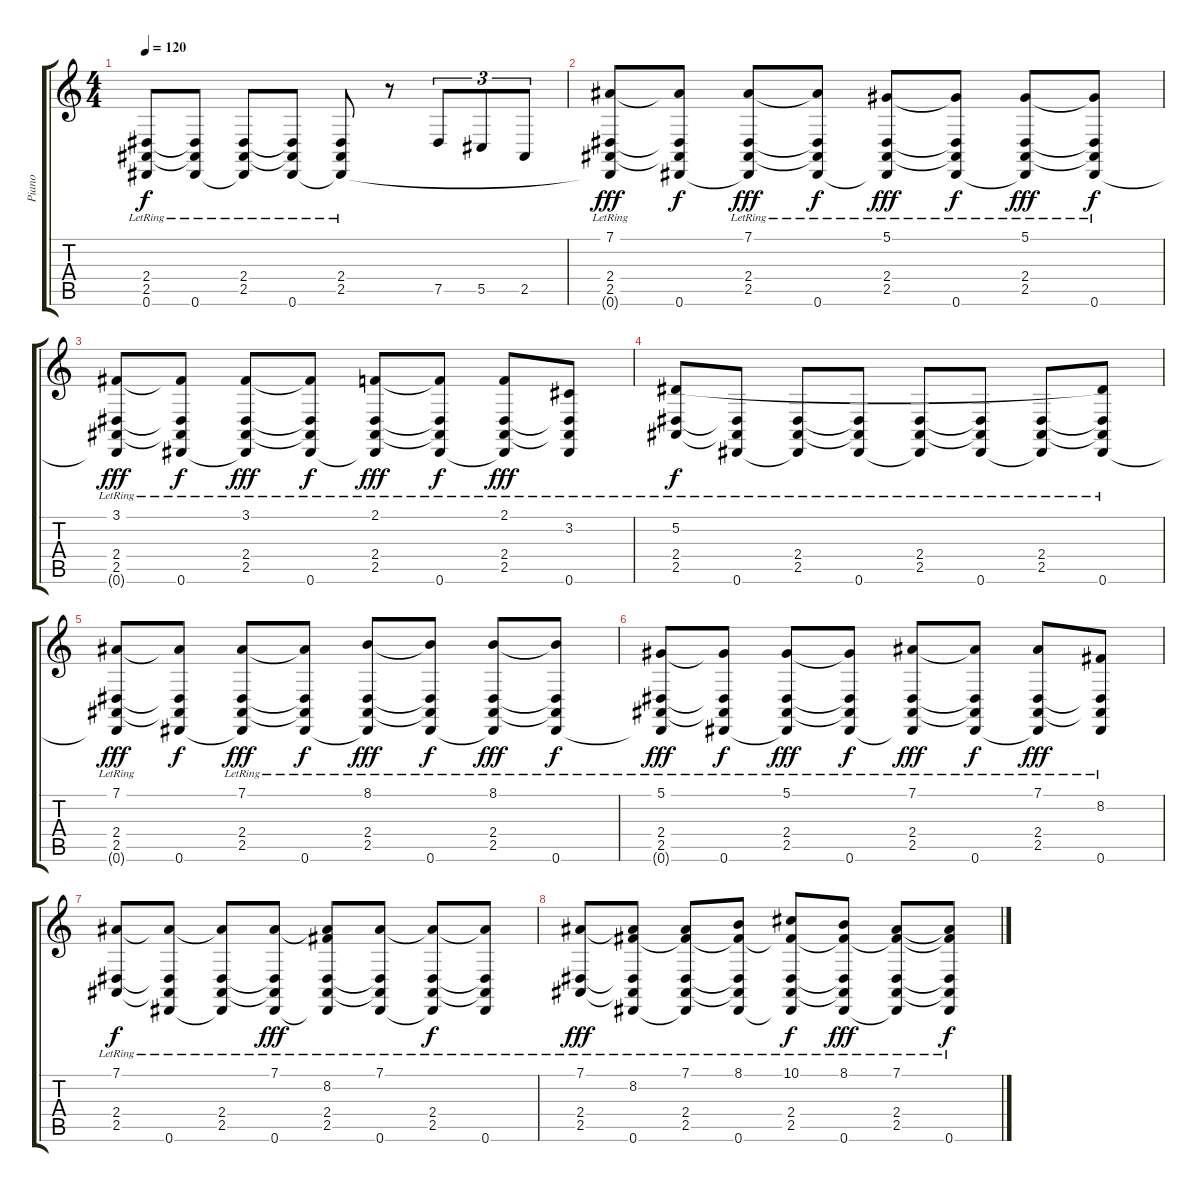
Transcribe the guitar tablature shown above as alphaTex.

\track ("Piano" "Piano") {instrument acousticgrandpiano}
\staff {score tabs}
\tuning (Eb4 Bb3 Gb3 Db3 Ab2 Eb2) {hide}
\ts (4 4)
\tempo 120
\clef g2
\ks c
(2.4{lr} 2.5{lr} 0.6{t}).8{dy f} (2.4{t} 2.5{t} 0.6{lr}).8 (2.4{lr} 2.5{lr} 0.6{t}).8 (2.4{t} 2.5{t} 0.6{lr}).8 (2.4{lr} 2.5{lr} 0.6{t}).8 r.8 7.5.8{tu (3 2)} 5.5.8{tu (3 2)} 2.5.8{tu (3 2)} |
(7.1{lr} 2.4{lr} 2.5{lr} 0.6{t}).8{dy fff} (7.1{t} 2.4{t} 2.5{t} 0.6).8{dy f} (7.1{lr} 2.4{lr} 2.5{lr} 0.6{t}).8{dy fff} (7.1{t} 2.4{t} 2.5{t} 0.6{lr}).8{dy f} (5.1{lr} 2.4{lr} 2.5{lr} 0.6{t}).8{dy fff} (5.1{t} 2.4{t} 2.5{t} 0.6{lr}).8{dy f} (5.1{lr} 2.4{lr} 2.5{lr} 0.6{t}).8{dy fff} (5.1{t} 2.4{t} 2.5{t} 0.6{lr}).8{dy f} |
(3.1{lr} 2.4{lr} 2.5{lr} 0.6{t}).8{dy fff} (3.1{t} 2.4{t} 2.5{t} 0.6{lr}).8{dy f} (3.1{lr} 2.4{lr} 2.5{lr} 0.6{t}).8{dy fff} (3.1{t} 2.4{t} 2.5{t} 0.6{lr}).8{dy f} (2.1{lr} 2.4{lr} 2.5{lr} 0.6{t}).8{dy fff} (2.1{t} 2.4{t} 2.5{t} 0.6{lr}).8{dy f} (2.1{lr} 2.4{lr} 2.5{lr} 0.6{t}).8{dy fff} (3.2{lr} 2.4{t} 2.5{t} 0.6{lr}).8 |
(5.2{lr} 2.4{lr} 2.5{lr}).8{dy f} (2.4{t} 2.5{t} 0.6{lr}).8 (2.4{lr} 2.5{lr} 0.6{t}).8 (2.4{t} 2.5{t} 0.6{lr}).8 (2.4{lr} 2.5{lr} 0.6{t}).8 (2.4{t} 2.5{t} 0.6{lr}).8 (2.4{lr} 2.5{lr} 0.6{t}).8 (5.2{t} 2.4{t} 2.5{t} 0.6{lr}).8 |
(7.1{lr} 2.4{lr} 2.5{lr} 0.6{t}).8{dy fff} (7.1{t} 2.4{t} 2.5{t} 0.6).8{dy f} (7.1{lr} 2.4{lr} 2.5{lr} 0.6{t}).8{dy fff} (7.1{t} 2.4{t} 2.5{t} 0.6{lr}).8{dy f} (8.1{lr} 2.4{lr} 2.5{lr} 0.6{t}).8{dy fff} (8.1{t} 2.4{t} 2.5{t} 0.6{lr}).8{dy f} (8.1{lr} 2.4{lr} 2.5{lr} 0.6{t}).8{dy fff} (8.1{t} 2.4{t} 2.5{t} 0.6{lr}).8{dy f} |
(5.1{lr} 2.4{lr} 2.5{lr} 0.6{t}).8{dy fff} (5.1{t} 2.4{t} 2.5{t} 0.6{lr}).8{dy f} (5.1{lr} 2.4{lr} 2.5{lr} 0.6{t}).8{dy fff} (5.1{t} 2.4{t} 2.5{t} 0.6{lr}).8{dy f} (7.1{lr} 2.4{lr} 2.5{lr} 0.6{t}).8{dy fff} (7.1{t} 2.4{t} 2.5{t} 0.6{lr}).8{dy f} (7.1{lr} 2.4{lr} 2.5{lr} 0.6{t}).8{dy fff} (8.2{lr} 2.4{t} 2.5{t} 0.6{lr}).8 |
(7.1 2.4{lr} 2.5{lr}).8{dy f} (7.1{t} 2.4{t} 2.5{t} 0.6{lr}).8 (7.1{t} 2.4{lr} 2.5{lr} 0.6{t}).8 (7.1 2.4{t} 2.5{t} 0.6{lr}).8{dy fff} (7.1{t} 8.2 2.4{lr} 2.5{lr} 0.6{t}).8 (7.1 2.4{t} 2.5{t} 0.6{lr}).8 (7.1{t} 2.4{lr} 2.5{lr} 0.6{t}).8{dy f} (7.1{t} 2.4{t} 2.5{t} 0.6{lr}).8 |
(7.1 2.4{lr} 2.5{lr}).8{dy fff} (7.1{t} 8.2 2.4{t} 2.5{t} 0.6{lr}).8 (7.1 8.2{t} 2.4{lr} 2.5{lr} 0.6{t}).8 (8.1 8.2{t} 2.4{t} 2.5{t} 0.6{lr}).8 (10.1 8.2{t} 2.4{lr} 2.5{lr} 0.6{t}).8{dy f} (8.1 8.2{t} 2.4{t} 2.5{t} 0.6{lr}).8{dy fff} (7.1 8.2{t} 2.4{lr} 2.5{lr} 0.6{t}).8 (7.1{t} 8.2{t} 2.4{t} 2.5{t} 0.6{lr}).8{dy f}
